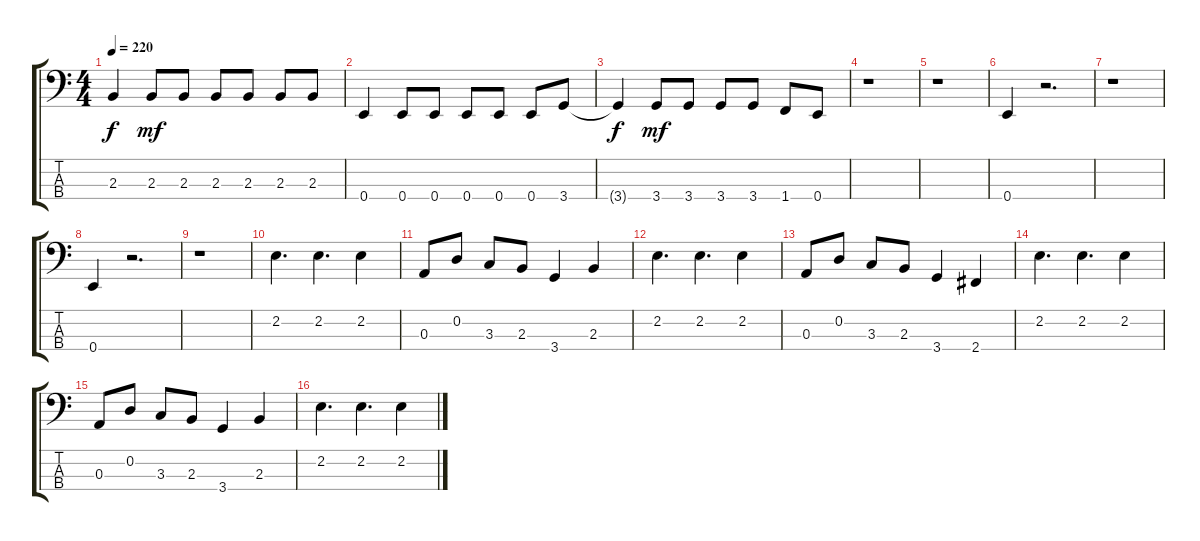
\track "" {instrument electricbassfinger}
\staff {score tabs}
\tuning (G2 D2 A1 E1) {hide}
\ts (4 4)
\tempo 220
\clef f4
\ks c
2.3{t}.4{dy f} 2.3.8{dy mf} 2.3.8 2.3.8 2.3.8 2.3.8 2.3.8 |
0.4.4 0.4.8 0.4.8 0.4.8 0.4.8 0.4.8 3.4.8 |
3.4{t}.4{dy f} 3.4.8{dy mf} 3.4.8 3.4.8 3.4.8 1.4.8 0.4.8 |
r.1 |
r.1 |
0.4.4 r.2{d} |
r.1 |
0.4.4 r.2{d} |
r.1 |
2.2.4{d} 2.2.4{d} 2.2.4 |
0.3.8 0.2.8 3.3.8 2.3.8 3.4.4 2.3.4 |
2.2.4{d} 2.2.4{d} 2.2.4 |
0.3.8 0.2.8 3.3.8 2.3.8 3.4.4 2.4.4 |
2.2.4{d} 2.2.4{d} 2.2.4 |
0.3.8 0.2.8 3.3.8 2.3.8 3.4.4 2.3.4 |
2.2.4{d} 2.2.4{d} 2.2.4
